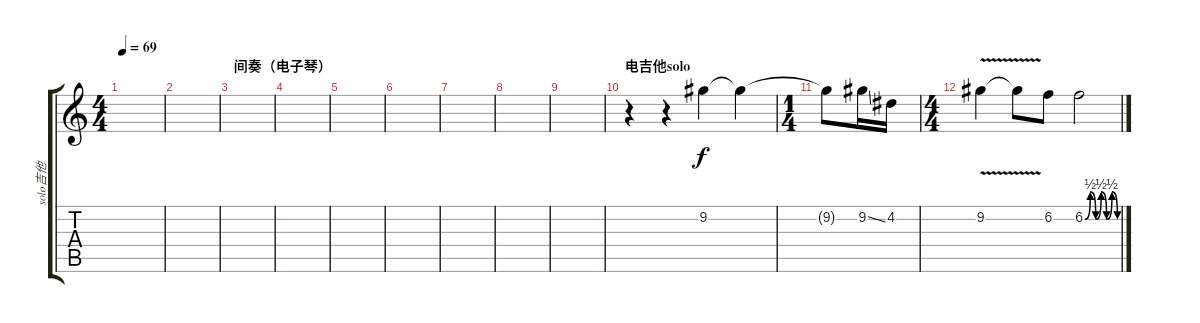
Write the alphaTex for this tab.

\track ("solo吉他" "solo吉他") {instrument overdrivenguitar}
\staff {score tabs}
\tuning (E4 B3 G3 D3 A2 E2) {hide}
\ts (4 4)
\tempo 69
\clef g2
\ks c
|
|
\section ("" "间奏（电子琴）")
|
|
|
|
|
|
|
\section ("" "电吉他solo")
r.4 r.4 9.2.4{volume 16} 9.2{t}.4 |
\ts (1 4)
9.2{t}.8 9.2{ss}.16 4.2.16 |
\ts (4 4)
9.2{v}.4 9.2{t}.8 6.2.8 6.2{be (custom 0 0 10 2 20 0 30 2 40 0 50 2 60 0)}.2
